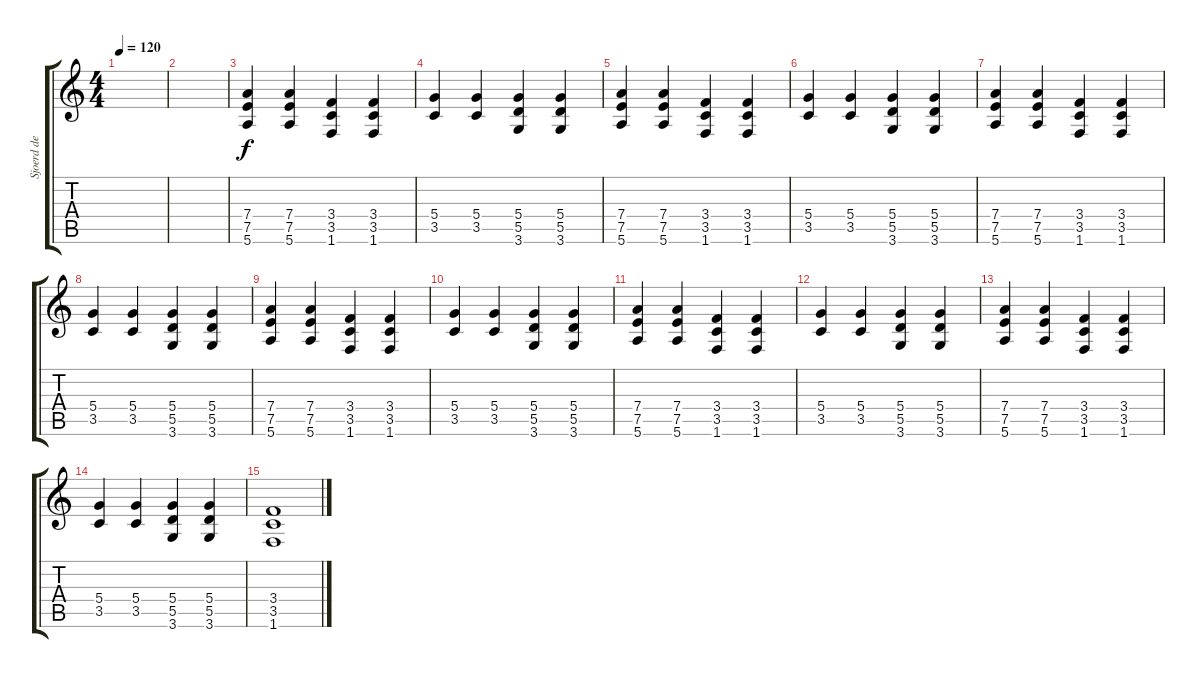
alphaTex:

\track ("Sjoerd de Nooijer" "Sjoerd de ") {instrument distortionguitar}
\staff {score tabs}
\tuning (E4 B3 G3 D3 A2 E2) {hide}
\ts (4 4)
\tempo 120
\clef g2
\ks c
|
|
(7.4 7.5 5.6).4{dy f} (7.4 7.5 5.6).4 (3.4 3.5 1.6).4 (3.4 3.5 1.6).4 |
(5.4 3.5).4 (5.4 3.5).4 (5.4 5.5 3.6).4 (5.4 5.5 3.6).4 |
(7.4 7.5 5.6).4 (7.4 7.5 5.6).4 (3.4 3.5 1.6).4 (3.4 3.5 1.6).4 |
(5.4 3.5).4 (5.4 3.5).4 (5.4 5.5 3.6).4 (5.4 5.5 3.6).4 |
(7.4 7.5 5.6).4 (7.4 7.5 5.6).4 (3.4 3.5 1.6).4 (3.4 3.5 1.6).4 |
(5.4 3.5).4 (5.4 3.5).4 (5.4 5.5 3.6).4 (5.4 5.5 3.6).4 |
(7.4 7.5 5.6).4 (7.4 7.5 5.6).4 (3.4 3.5 1.6).4 (3.4 3.5 1.6).4 |
(5.4 3.5).4 (5.4 3.5).4 (5.4 5.5 3.6).4 (5.4 5.5 3.6).4 |
(7.4 7.5 5.6).4 (7.4 7.5 5.6).4 (3.4 3.5 1.6).4 (3.4 3.5 1.6).4 |
(5.4 3.5).4 (5.4 3.5).4 (5.4 5.5 3.6).4 (5.4 5.5 3.6).4 |
(7.4 7.5 5.6).4 (7.4 7.5 5.6).4 (3.4 3.5 1.6).4 (3.4 3.5 1.6).4 |
(5.4 3.5).4 (5.4 3.5).4 (5.4 5.5 3.6).4 (5.4 5.5 3.6).4 |
(3.4 3.5 1.6).1
